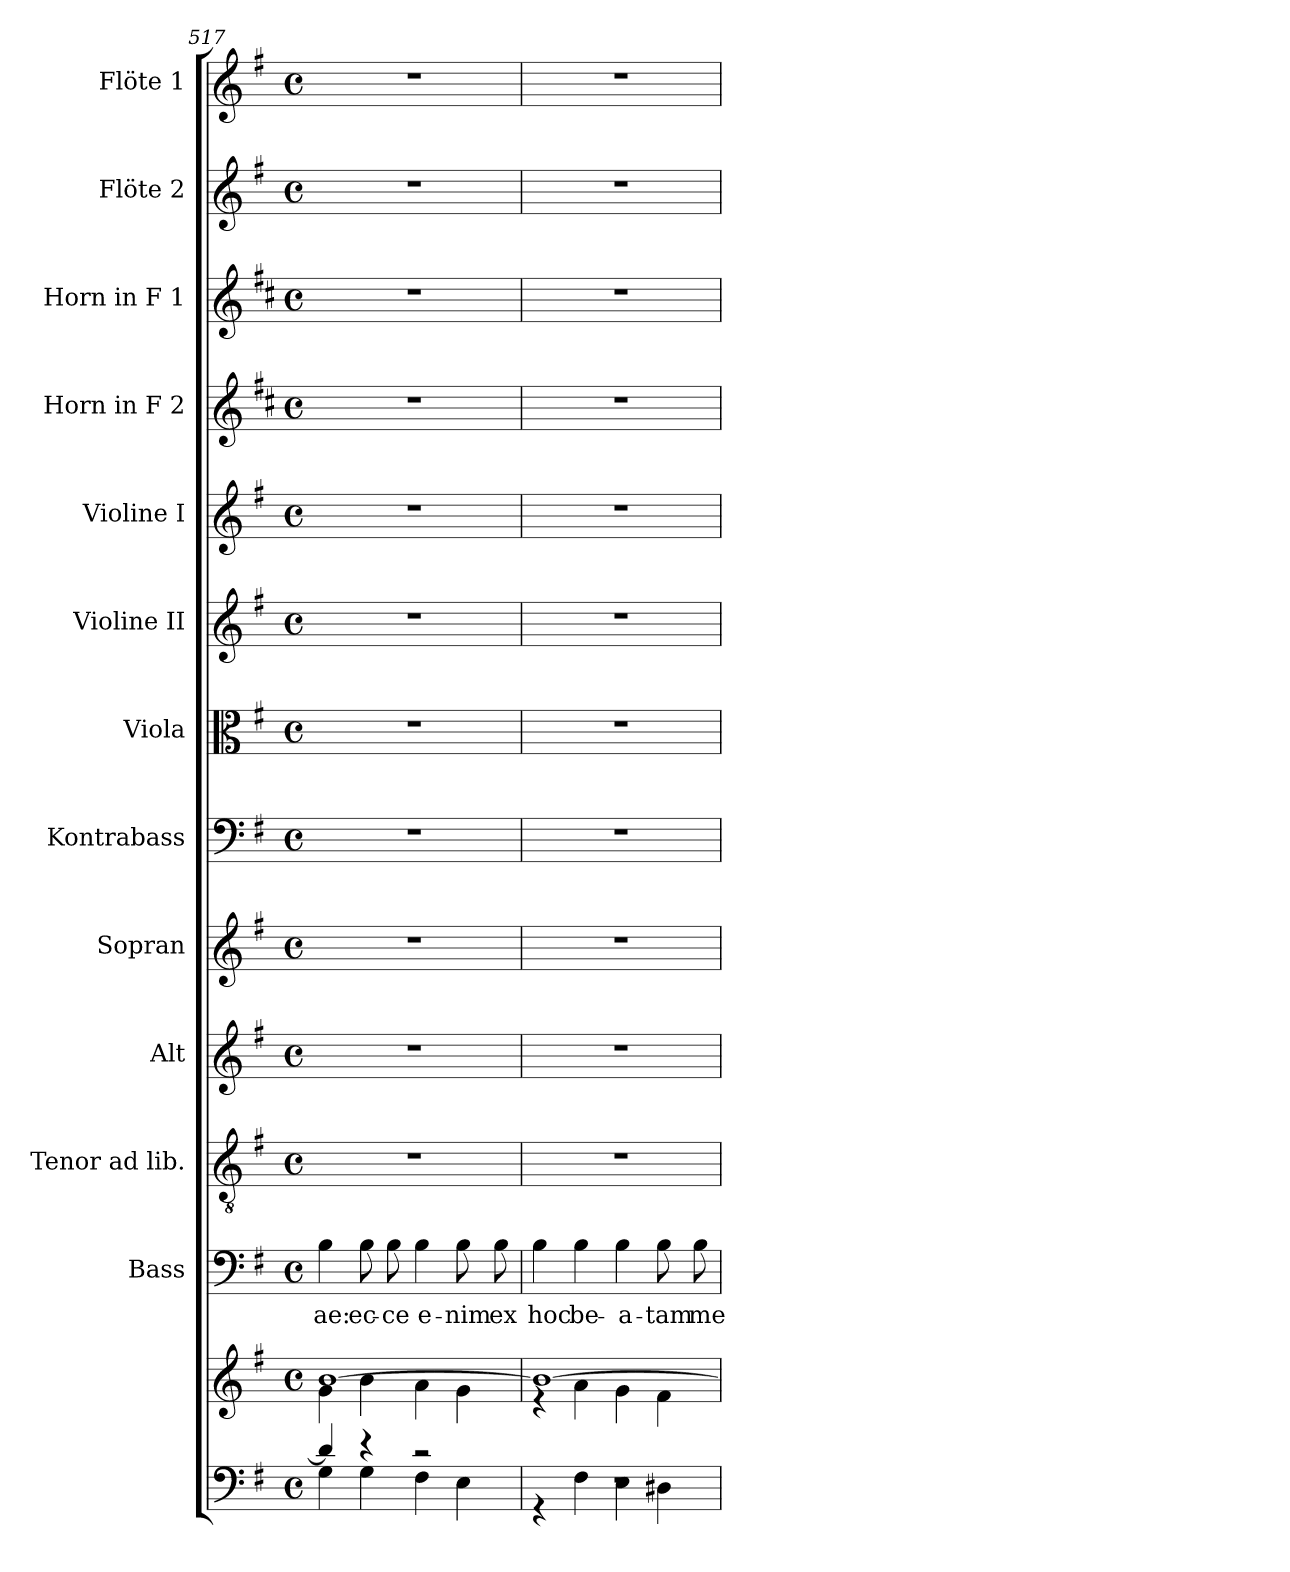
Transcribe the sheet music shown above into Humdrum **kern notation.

**kern	**kern	**kern	**text	**kern	**kern	**kern	**kern	**kern	**kern	**kern	**kern	**kern	**kern	**kern
*part13	*part13	*part12	*part12	*part11	*part10	*part9	*part8	*part7	*part6	*part5	*part4	*part3	*part2	*part1
*staff14	*staff13	*staff12	*staff12	*staff11	*staff10	*staff9	*staff8	*staff7	*staff6	*staff5	*staff4	*staff3	*staff2	*staff1
*	*	*I"Bass	*	*I"Tenor ad lib.	*I"Alt	*I"Sopran	*I"Kontrabass	*I"Viola	*I"Violine II	*I"Violine I	*I"Horn in F 2	*I"Horn in F 1	*I"Flöte 2	*I"Flöte 1
*	*	*I'B.	*	*I'T.	*I'A.	*I'S.	*I'Kb.	*I'Vla.	*I'Vl. II	*I'Vl. I	*	*	*I'Fl. 2	*I'Fl. 1
!!LO:PB:g=z
*clefF4	*clefG2	*clefF4	*	*clefGv2	*clefG2	*clefG2	*clefF4	*clefC3	*clefG2	*clefG2	*clefG2	*clefG2	*clefG2	*clefG2
*	*	*	*	*	*	*	*ITrd7c12	*	*	*	*ITrd4c7	*ITrd4c7	*	*
*k[f#]	*k[f#]	*k[f#]	*	*k[f#]	*k[f#]	*k[f#]	*k[f#]	*k[f#]	*k[f#]	*k[f#]	*k[f#]	*k[f#]	*k[f#]	*k[f#]
*G:	*G:	*G:	*	*G:	*G:	*G:	*G:	*G:	*G:	*G:	*G:	*G:	*G:	*G:
*M4/4	*M4/4	*M4/4	*	*M4/4	*M4/4	*M4/4	*M4/4	*M4/4	*M4/4	*M4/4	*M4/4	*M4/4	*M4/4	*M4/4
*met(c)	*met(c)	*met(c)	*	*met(c)	*met(c)	*met(c)	*met(c)	*met(c)	*met(c)	*met(c)	*met(c)	*met(c)	*met(c)	*met(c)
=517	=517	=517	=517	=517	=517	=517	=517	=517	=517	=517	=517	=517	=517	=517
*^	*^	*	*	*	*	*	*	*	*	*	*	*	*	*
!	!	!	!	!	!LO:LY:b	!	!	!	!	!	!	!	!	!	!	!
4d/]	4G\	[>1b	4g\	4B\	-ae:	1r	1r	1r	1r	1r	1r	1r	1r	1r	1r	1r
!	!	!	!	!	!LO:LY:b	!	!	!	!	!	!	!	!	!	!	!
4re	4G\	.	4b\	8B\	ec-	.	.	.	.	.	.	.	.	.	.	.
!	!	!	!	!	!LO:LY:b	!	!	!	!	!	!	!	!	!	!	!
.	.	.	.	8B\	-ce	.	.	.	.	.	.	.	.	.	.	.
!	!	!	!	!	!LO:LY:b	!	!	!	!	!	!	!	!	!	!	!
2rc	4F#\	.	4a\	4B\	e-	.	.	.	.	.	.	.	.	.	.	.
!	!	!	!	!	!LO:LY:b	!	!	!	!	!	!	!	!	!	!	!
.	4E\	.	4g\	8B\	-nim	.	.	.	.	.	.	.	.	.	.	.
!	!	!	!	!	!LO:LY:b	!	!	!	!	!	!	!	!	!	!	!
.	.	.	.	8B\	ex	.	.	.	.	.	.	.	.	.	.	.
=518	=518	=518	=518	=518	=518	=518	=518	=518	=518	=518	=518	=518	=518	=518	=518	=518
!	!	!	!	!	!LO:LY:b	!	!	!	!	!	!	!	!	!	!	!
1rG	4r	1b_	4rd	4B\	hoc	1r	1r	1r	1r	1r	1r	1r	1r	1r	1r	1r
!	!	!	!	!	!LO:LY:b	!	!	!	!	!	!	!	!	!	!	!
.	4F#\	.	4a\	4B\	be-	.	.	.	.	.	.	.	.	.	.	.
!	!	!	!	!	!LO:LY:b	!	!	!	!	!	!	!	!	!	!	!
.	4E\	.	4g\	4B\	-a-	.	.	.	.	.	.	.	.	.	.	.
!	!	!	!	!	!LO:LY:b	!	!	!	!	!	!	!	!	!	!	!
.	4D#X\	.	4f#\	8B\	-tam	.	.	.	.	.	.	.	.	.	.	.
!	!	!	!	!	!LO:LY:b	!	!	!	!	!	!	!	!	!	!	!
.	.	.	.	8B\	me	.	.	.	.	.	.	.	.	.	.	.
*v	*v	*	*	*	*	*	*	*	*	*	*	*	*	*	*	*
*	*v	*v	*	*	*	*	*	*	*	*	*	*	*	*	*
=	=	=	=	=	=	=	=	=	=	=	=	=	=	=
*-	*-	*-	*-	*-	*-	*-	*-	*-	*-	*-	*-	*-	*-	*-
